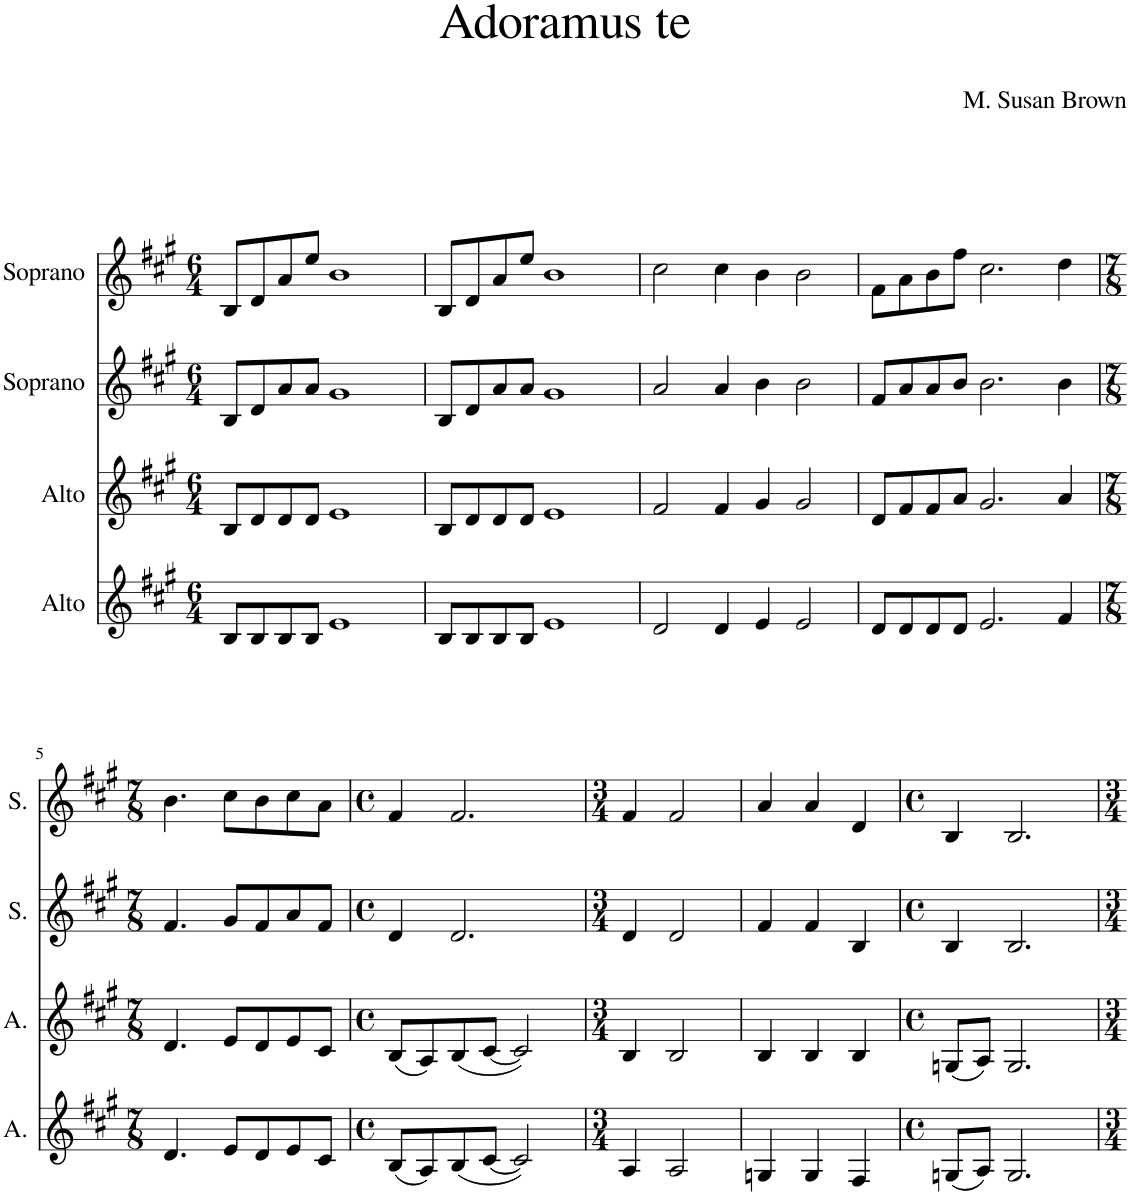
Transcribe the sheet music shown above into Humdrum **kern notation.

**kern	**kern	**kern	**kern
*part4	*part3	*part2	*part1
*staff4	*staff3	*staff2	*staff1
*I"Alto	*I"Alto	*I"Soprano	*I"Soprano
*I'A.	*I'A.	*I'S.	*I'S.
*clefG2	*clefG2	*clefG2	*clefG2
*k[f#c#g#]	*k[f#c#g#]	*k[f#c#g#]	*k[f#c#g#]
*M6/4	*M6/4	*M6/4	*M6/4
=1	=1	=1	=1
8B/L	8B/L	8B/L	8B/L
8B/	8d/	8d/	8d/
8B/	8d/	8a/	8a/
8B/J	8d/J	8a/J	8ee/J
1e	1e	1g#	1b
=2	=2	=2	=2
8B/L	8B/L	8B/L	8B/L
8B/	8d/	8d/	8d/
8B/	8d/	8a/	8a/
8B/J	8d/J	8a/J	8ee/J
1e	1e	1g#	1b
=3	=3	=3	=3
2d/	2f#/	2a/	2cc#\
4d/	4f#/	4a/	4cc#\
4e/	4g#/	4b\	4b\
2e/	2g#/	2b\	2b\
=4	=4	=4	=4
8d/L	8d/L	8f#/L	8f#\L
8d/	8f#/	8a/	8a\
8d/	8f#/	8a/	8b\
8d/J	8a/J	8b/J	8ff#\J
2.e/	2.g#/	2.b\	2.cc#\
4f#/	4a/	4b\	4dd\
!!LO:LB:g=z
=5	=5	=5	=5
*M7/8	*M7/8	*M7/8	*M7/8
4.d/	4.d/	4.f#/	4.b\
8e/L	8e/L	8g#/L	8cc#\L
8d/	8d/	8f#/	8b\
8e/	8e/	8a/	8cc#\
8c#/J	8c#/J	8f#/J	8a\J
=6	=6	=6	=6
*M4/4	*M4/4	*M4/4	*M4/4
*met(c)	*met(c)	*met(c)	*met(c)
(8B/L	(8B/L	4d/	4f#/
8A/)	8A/)	.	.
(8B/	(8B/	2.d/	2.f#/
[8c#/J	[8c#/J	.	.
2c#/])	2c#/])	.	.
=7	=7	=7	=7
*M3/4	*M3/4	*M3/4	*M3/4
4A/	4B/	4d/	4f#/
2A/	2B/	2d/	2f#/
=8	=8	=8	=8
4Gn/	4B/	4f#/	4a/
4G/	4B/	4f#/	4a/
4F#/	4B/	4B/	4d/
=9	=9	=9	=9
*M4/4	*M4/4	*M4/4	*M4/4
*met(c)	*met(c)	*met(c)	*met(c)
(8Gn/L	(8Gn/L	4B/	4B/
8A/J)	8A/J)	.	.
2.G/	2.G/	2.B/	2.B/
=	=	=	=
*-	*-	*-	*-
